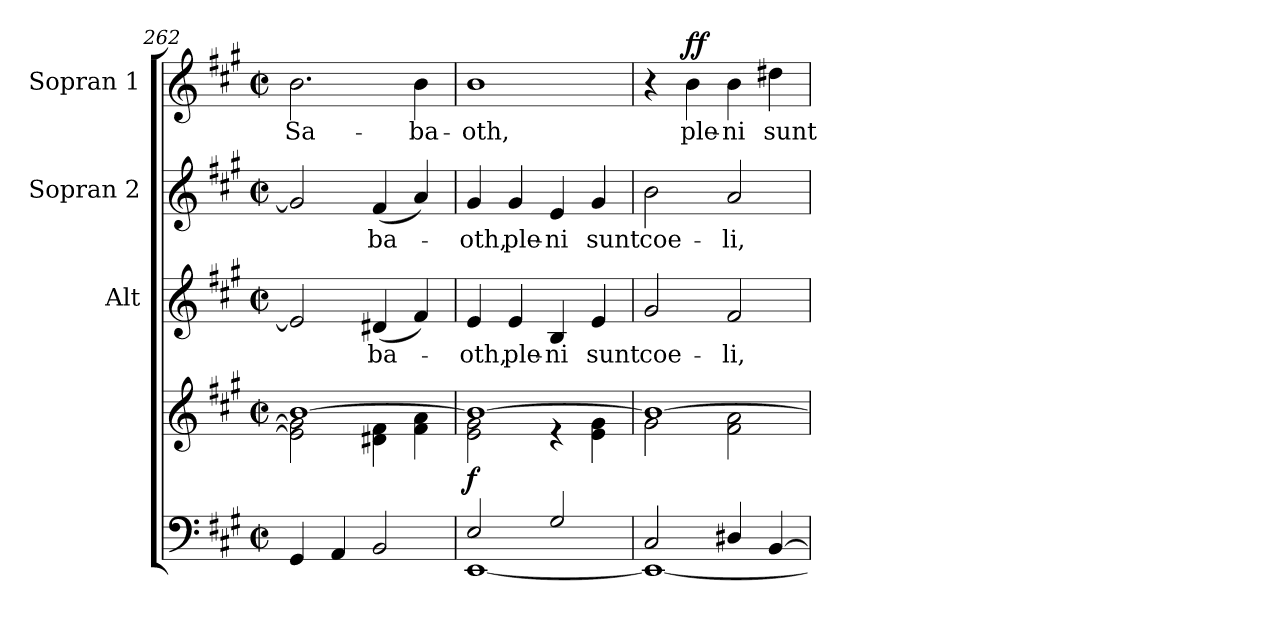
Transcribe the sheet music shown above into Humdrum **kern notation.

**kern	**kern	**dynam	**kern	**text	**kern	**text	**kern	**text	**dynam
*part4	*part4	*part4	*part3	*part3	*part2	*part2	*part1	*part1	*part1
*staff5	*staff4	*staff4/5	*staff3	*staff3	*staff2	*staff2	*staff1	*staff1	*staff1
*	*	*	*I"Alt	*	*I"Sopran 2	*	*I"Sopran 1	*	*
*	*	*	*I'A.	*	*I'S. 2	*	*I'S. 1	*	*
*clefF4	*clefG2	*	*clefG2	*	*clefG2	*	*clefG2	*	*
*k[f#c#g#]	*k[f#c#g#]	*	*k[f#c#g#]	*	*k[f#c#g#]	*	*k[f#c#g#]	*	*
*A:	*A:	*	*A:	*	*A:	*	*A:	*	*
*M2/2	*M2/2	*	*M2/2	*	*M2/2	*	*M2/2	*	*
*met(c|)	*met(c|)	*	*met(c|)	*	*met(c|)	*	*met(c|)	*	*
=262	=262	=262	=262	=262	=262	=262	=262	=262	=262
*	*^	*	*	*	*	*	*	*	*
!	!	!	!	!	!	!	!	!	!LO:LY:b	!
4GG#/	[>1b	2e\] 2g#\]	.	2e/]	.	2g#/]	.	2.b\	Sa-	.
4AA/	.	.	.	.	.	.	.	.	.	.
!	!	!	!	!	!LO:LY:b	!	!LO:LY:b	!	!	!
2BB/	.	4d#X\ 4f#\	.	(<4d#X/	-ba-	(<4f#/	-ba-	.	.	.
!	!	!	!	!	!	!	!	!	!LO:LY:b	!
.	.	4f#\ 4a\	.	4f#/)	.	4a/)	.	4b\	-ba-	.
=263	=263	=263	=263	=263	=263	=263	=263	=263	=263	=263
*^	*	*	*	*	*	*	*	*	*	*
!	!	!	!	!LO:DY:b	!	!LO:LY:b	!	!LO:LY:b	!	!LO:LY:b	!
2E/	[<1EE	1b_	2e\ 2g#\	f	4e/	-oth,	4g#/	-oth,	1b	-oth,	.
!	!	!	!	!	!	!LO:LY:b	!	!LO:LY:b	!	!	!
.	.	.	.	.	4e/	ple-	4g#/	ple-	.	.	.
!	!	!	!	!	!	!LO:LY:b	!	!LO:LY:b	!	!	!
2G#/	.	.	4re	.	4B/	-ni	4e/	-ni	.	.	.
!	!	!	!	!	!	!LO:LY:b	!	!LO:LY:b	!	!	!
.	.	.	4e\ 4g#\	.	4e/	sunt	4g#/	sunt	.	.	.
=264	=264	=264	=264	=264	=264	=264	=264	=264	=264	=264	=264
!	!	!	!	!	!	!LO:LY:b	!	!LO:LY:b	!	!	!
2C#/	1EE_	1b_	2g#\	.	2g#/	coe-	2b\	coe-	4r	.	.
!	!	!	!	!	!	!	!	!	!	!LO:LY:b	!LO:DY:a
.	.	.	.	.	.	.	.	.	4b\	ple-	ff
!	!	!	!	!	!	!LO:LY:b	!	!LO:LY:b	!	!LO:LY:b	!
4D#X/	.	.	2f#\ 2a\	.	2f#/	-li,	2a/	-li,	4b\	-ni	.
!	!	!	!	!	!	!	!	!	!	!LO:LY:b	!
[>4BB/	.	.	.	.	.	.	.	.	4dd#X\	sunt	.
*v	*v	*	*	*	*	*	*	*	*	*	*
*	*v	*v	*	*	*	*	*	*	*	*
=	=	=	=	=	=	=	=	=	=
*-	*-	*-	*-	*-	*-	*-	*-	*-	*-
